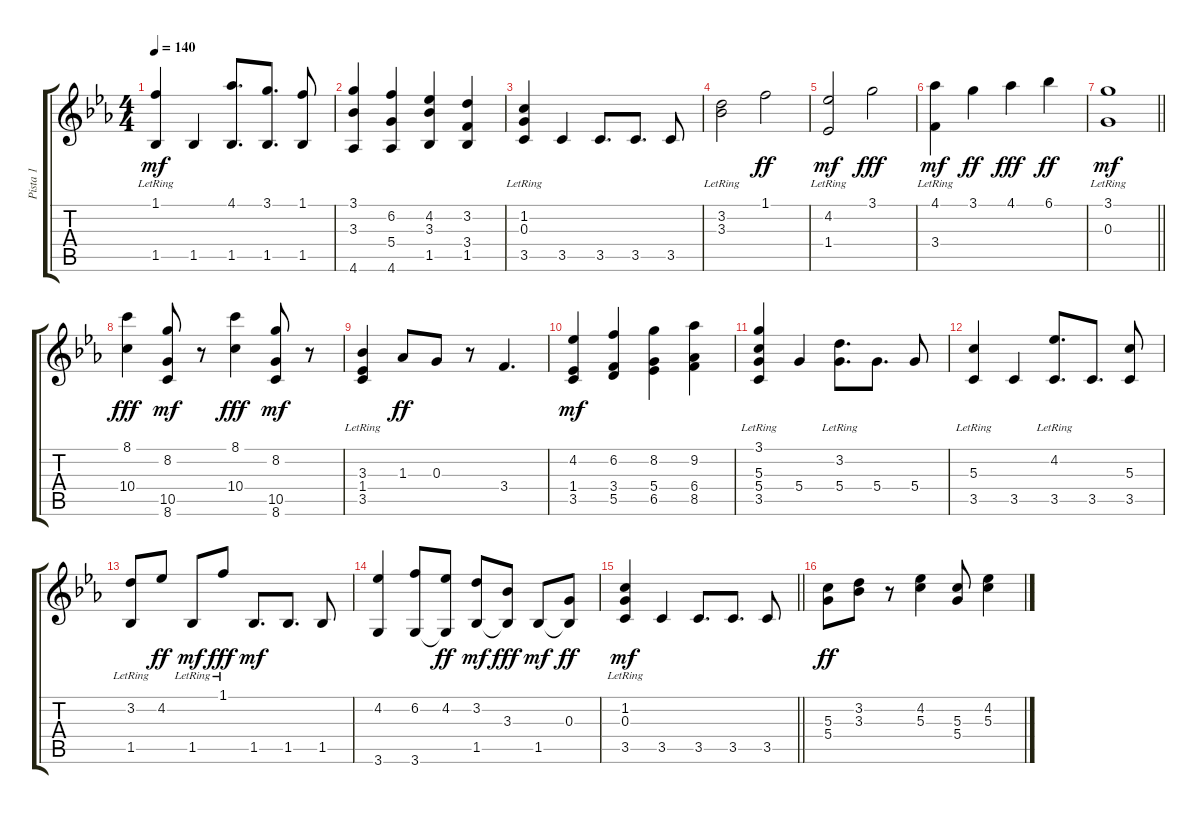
\track ("Pista 1" "Pista 1") {instrument acousticguitarsteel}
\staff {score tabs}
\tuning (E4 B3 G3 D3 A2 E2) {hide}
\ts (4 4)
\tempo 140
\clef g2
\ks eb
(1.1{lr} 1.5).4{dy mf} 1.5.4 (4.1 1.5).8{d} (3.1 1.5).8{d} (1.1 1.5).8 |
(3.1 3.3 4.6).4 (6.2 5.4 4.6).4 (4.2 3.3 1.5).4 (3.2 3.4 1.5).4 |
(1.2{lr} 0.3{lr} 3.5).4 3.5.4 3.5.8{d} 3.5.8{d} 3.5.8 |
(3.2 3.3{lr}).2 1.1.2{dy ff} |
(4.2 1.4{lr}).2{dy mf} 3.1.2{dy fff} |
(4.1 3.4{lr}).4{dy mf} 3.1.4{dy ff} 4.1.4{dy fff} 6.1.4{dy ff} |
\barLineRight lightlight
(3.1 0.3{lr}).1{dy mf} |
(8.1 10.4).4{dy fff} (8.2 10.5 8.6).8{dy mf} r.8 (8.1 10.4).4{dy fff} (8.2 10.5 8.6).8{dy mf} r.8 |
(3.3 1.4{lr} 3.5{lr}).4 1.3.8{dy ff} 0.3.8 r.8 3.4.4{d} |
(4.2 1.4 3.5).4{dy mf} (6.2 3.4 5.5).4 (8.2 5.4 6.5).4 (9.2 6.4 8.5).4 |
(3.1 5.3{lr} 5.4 3.5{lr}).4 5.4.4 (3.2{lr} 5.4).8{d} 5.4.8{d} 5.4.8 |
(5.3{lr} 3.5).4 3.5.4 (4.2{lr} 3.5).8{d} 3.5.8{d} (5.3 3.5).8 |
(3.2 1.5{lr}).8 4.2.8{dy ff} 1.5{lr}.8{dy mf} 1.1{lr}.8{dy fff} 1.5.8{d dy mf} 1.5.8{d} 1.5.8 |
(4.2 3.6).4 (6.2 3.6).8 (4.2 3.6{t}).8{dy ff} (3.2 1.5).8{dy mf} (3.3 1.5{t}).8{dy fff} 1.5.8{dy mf} (0.3 1.5{t}).8{dy ff} |
\barLineRight lightlight
(1.2{lr} 0.3{lr} 3.5).4{dy mf} 3.5.4 3.5.8{d} 3.5.8{d} 3.5.8 |
(5.3 5.4).8{dy ff} (3.2 3.3).8 r.8 (4.2 5.3).4 (5.3 5.4).8 (4.2 5.3).4
